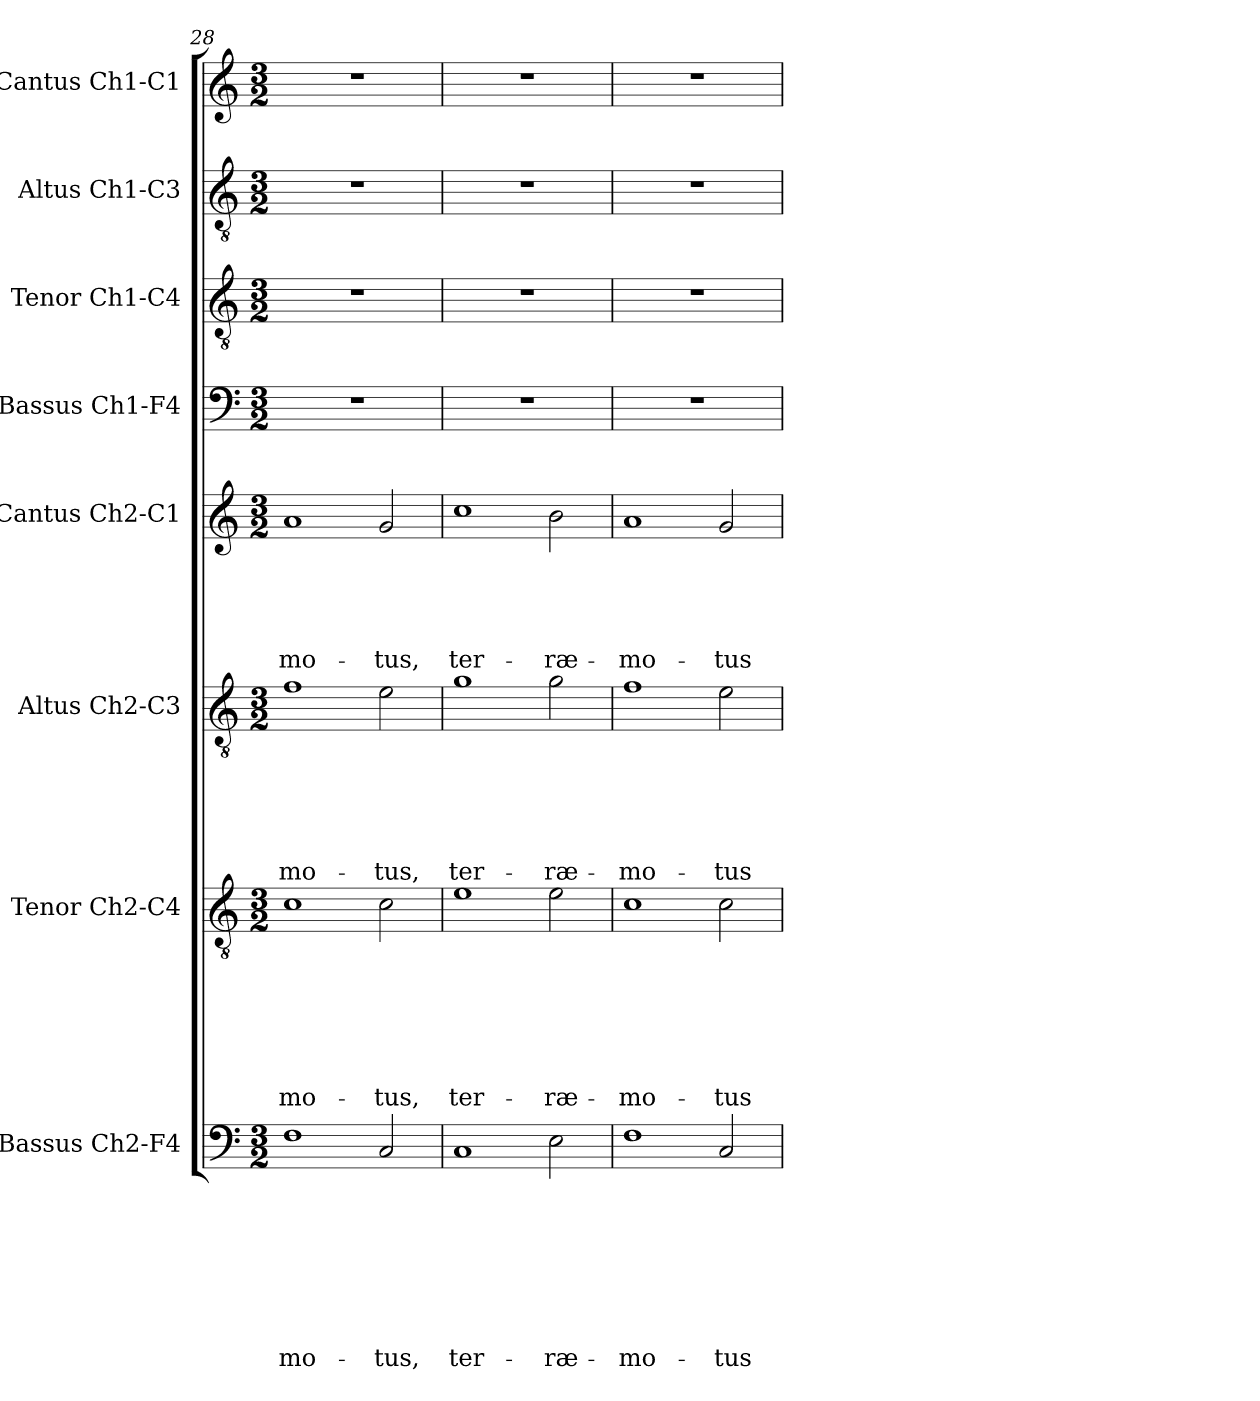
**kern	**text	**text	**text	**text	**text	**text	**text	**text	**kern	**text	**text	**text	**text	**text	**text	**text	**kern	**text	**text	**text	**text	**text	**text	**kern	**text	**text	**text	**text	**text	**kern	**kern	**kern	**kern
*part8	*part8	*part8	*part8	*part8	*part8	*part8	*part8	*part8	*part7	*part7	*part7	*part7	*part7	*part7	*part7	*part7	*part6	*part6	*part6	*part6	*part6	*part6	*part6	*part5	*part5	*part5	*part5	*part5	*part5	*part4	*part3	*part2	*part1
*staff8	*staff8	*staff8	*staff8	*staff8	*staff8	*staff8	*staff8	*staff8	*staff7	*staff7	*staff7	*staff7	*staff7	*staff7	*staff7	*staff7	*staff6	*staff6	*staff6	*staff6	*staff6	*staff6	*staff6	*staff5	*staff5	*staff5	*staff5	*staff5	*staff5	*staff4	*staff3	*staff2	*staff1
*I"Bassus Ch2-F4	*	*	*	*	*	*	*	*	*I"Tenor Ch2-C4	*	*	*	*	*	*	*	*I"Altus Ch2-C3	*	*	*	*	*	*	*I"Cantus Ch2-C1	*	*	*	*	*	*I"Bassus Ch1-F4	*I"Tenor Ch1-C4	*I"Altus Ch1-C3	*I"Cantus Ch1-C1
*I'B2	*	*	*	*	*	*	*	*	*I'T2	*	*	*	*	*	*	*	*I'A2	*	*	*	*	*	*	*I'C2	*	*	*	*	*	*I'B	*I'T	*I'A	*I'C
*clefF4	*	*	*	*	*	*	*	*	*clefGv2	*	*	*	*	*	*	*	*clefGv2	*	*	*	*	*	*	*clefG2	*	*	*	*	*	*clefF4	*clefGv2	*clefGv2	*clefG2
*k[]	*	*	*	*	*	*	*	*	*k[]	*	*	*	*	*	*	*	*k[]	*	*	*	*	*	*	*k[]	*	*	*	*	*	*k[]	*k[]	*k[]	*k[]
*C:	*	*	*	*	*	*	*	*	*C:	*	*	*	*	*	*	*	*C:	*	*	*	*	*	*	*C:	*	*	*	*	*	*C:	*C:	*C:	*C:
*M3/2	*	*	*	*	*	*	*	*	*M3/2	*	*	*	*	*	*	*	*M3/2	*	*	*	*	*	*	*M3/2	*	*	*	*	*	*M3/2	*M3/2	*M3/2	*M3/2
=28	=28	=28	=28	=28	=28	=28	=28	=28	=28	=28	=28	=28	=28	=28	=28	=28	=28	=28	=28	=28	=28	=28	=28	=28	=28	=28	=28	=28	=28	=28	=28	=28	=28
!	!	!	!	!	!	!	!	!LO:LY:b	!	!	!	!	!	!	!	!LO:LY:b	!	!	!	!	!	!	!LO:LY:b	!	!	!	!	!	!LO:LY:b	!	!	!	!
1F	.	.	.	.	.	.	.	-mo-	1c	.	.	.	.	.	.	-mo-	1f	.	.	.	.	.	-mo-	1a	.	.	.	.	-mo-	1.r	1.r	1.r	1.r
!	!	!	!	!	!	!	!	!LO:LY:b	!	!	!	!	!	!	!	!LO:LY:b	!	!	!	!	!	!	!LO:LY:b	!	!	!	!	!	!LO:LY:b	!	!	!	!
2C/	.	.	.	.	.	.	.	-tus,	2c\	.	.	.	.	.	.	-tus,	2e\	.	.	.	.	.	-tus,	2g/	.	.	.	.	-tus,	.	.	.	.
=29	=29	=29	=29	=29	=29	=29	=29	=29	=29	=29	=29	=29	=29	=29	=29	=29	=29	=29	=29	=29	=29	=29	=29	=29	=29	=29	=29	=29	=29	=29	=29	=29	=29
!	!	!	!	!	!	!	!	!LO:LY:b	!	!	!	!	!	!	!	!LO:LY:b	!	!	!	!	!	!	!LO:LY:b	!	!	!	!	!	!LO:LY:b	!	!	!	!
1C	.	.	.	.	.	.	.	ter-	1e	.	.	.	.	.	.	ter-	1g	.	.	.	.	.	ter-	1cc	.	.	.	.	ter-	1.r	1.r	1.r	1.r
!	!	!	!	!	!	!	!	!LO:LY:b	!	!	!	!	!	!	!	!LO:LY:b	!	!	!	!	!	!	!LO:LY:b	!	!	!	!	!	!LO:LY:b	!	!	!	!
2E\	.	.	.	.	.	.	.	-ræ-	2e\	.	.	.	.	.	.	-ræ-	2g\	.	.	.	.	.	-ræ-	2b\	.	.	.	.	-ræ-	.	.	.	.
=30	=30	=30	=30	=30	=30	=30	=30	=30	=30	=30	=30	=30	=30	=30	=30	=30	=30	=30	=30	=30	=30	=30	=30	=30	=30	=30	=30	=30	=30	=30	=30	=30	=30
!	!	!	!	!	!	!	!	!LO:LY:b	!	!	!	!	!	!	!	!LO:LY:b	!	!	!	!	!	!	!LO:LY:b	!	!	!	!	!	!LO:LY:b	!	!	!	!
1F	.	.	.	.	.	.	.	-mo-	1c	.	.	.	.	.	.	-mo-	1f	.	.	.	.	.	-mo-	1a	.	.	.	.	-mo-	1.r	1.r	1.r	1.r
!	!	!	!	!	!	!	!	!LO:LY:b	!	!	!	!	!	!	!	!LO:LY:b	!	!	!	!	!	!	!LO:LY:b	!	!	!	!	!	!LO:LY:b	!	!	!	!
2C/	.	.	.	.	.	.	.	-tus	2c\	.	.	.	.	.	.	-tus	2e\	.	.	.	.	.	-tus	2g/	.	.	.	.	-tus	.	.	.	.
=	=	=	=	=	=	=	=	=	=	=	=	=	=	=	=	=	=	=	=	=	=	=	=	=	=	=	=	=	=	=	=	=	=
*-	*-	*-	*-	*-	*-	*-	*-	*-	*-	*-	*-	*-	*-	*-	*-	*-	*-	*-	*-	*-	*-	*-	*-	*-	*-	*-	*-	*-	*-	*-	*-	*-	*-
